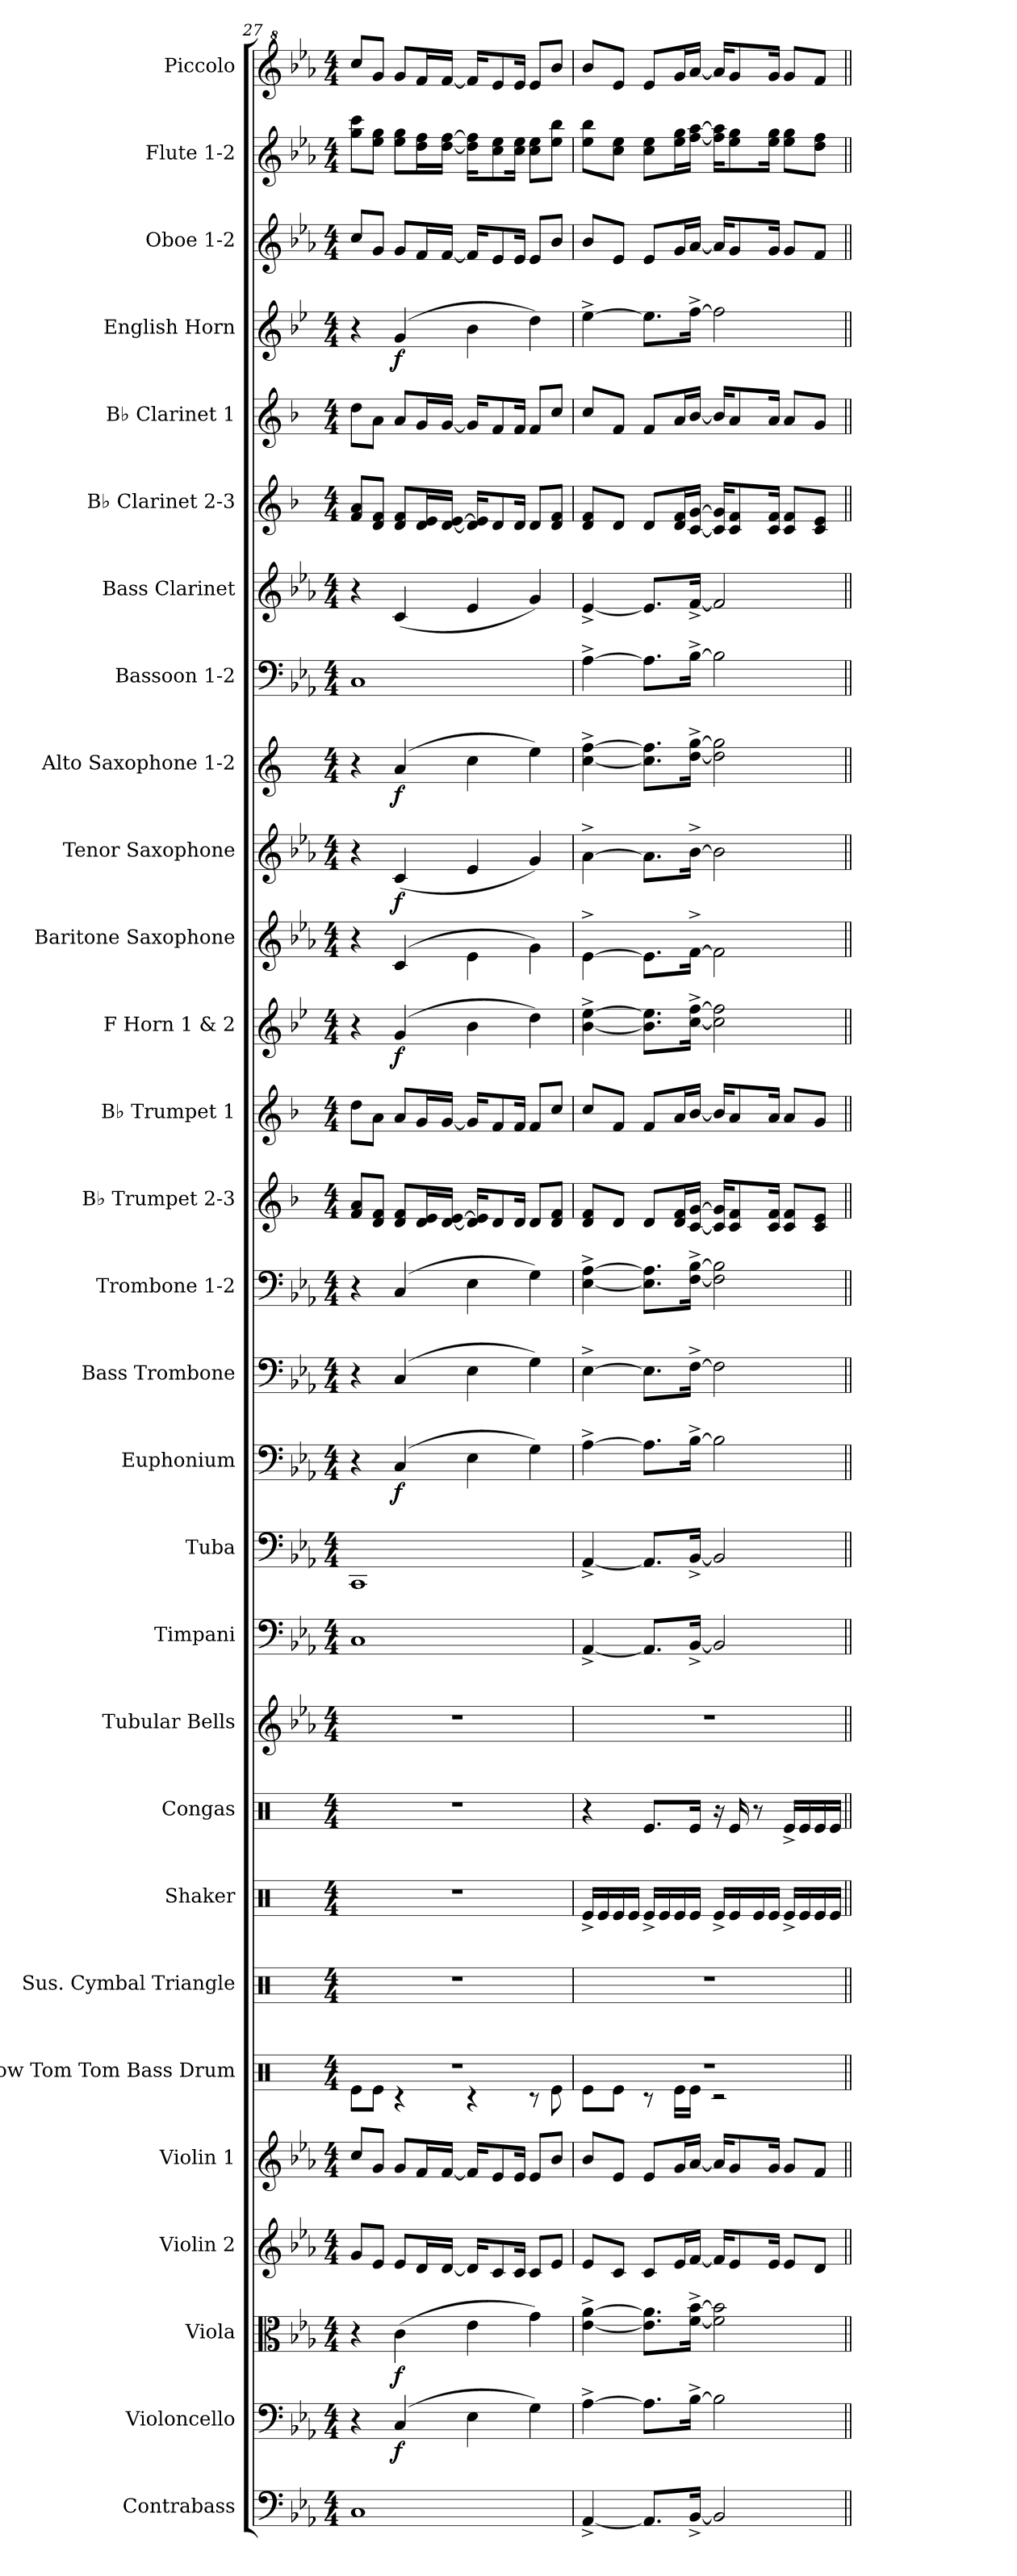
**kern	**kern	**dynam	**kern	**dynam	**kern	**kern	**kern	**kern	**kern	**kern	**kern	**kern	**kern	**kern	**dynam	**kern	**kern	**kern	**kern	**kern	**dynam	**kern	**kern	**dynam	**kern	**dynam	**kern	**kern	**kern	**kern	**kern	**dynam	**kern	**kern	**kern
*part29	*part28	*part28	*part27	*part27	*part26	*part25	*part24	*part23	*part22	*part21	*part20	*part19	*part18	*part17	*part17	*part16	*part15	*part14	*part13	*part12	*part12	*part11	*part10	*part10	*part9	*part9	*part8	*part7	*part6	*part5	*part4	*part4	*part3	*part2	*part1
*staff29	*staff28	*staff28	*staff27	*staff27	*staff26	*staff25	*staff24	*staff23	*staff22	*staff21	*staff20	*staff19	*staff18	*staff17	*staff17	*staff16	*staff15	*staff14	*staff13	*staff12	*staff12	*staff11	*staff10	*staff10	*staff9	*staff9	*staff8	*staff7	*staff6	*staff5	*staff4	*staff4	*staff3	*staff2	*staff1
*I"Contrabass	*I"Violoncello	*	*I"Viola	*	*I"Violin 2	*I"Violin 1	*I"Low Tom Tom Bass Drum	*I"Sus. Cymbal Triangle	*I"Shaker	*I"Congas	*I"Tubular Bells	*I"Timpani	*I"Tuba	*I"Euphonium	*	*I"Bass Trombone	*I"Trombone 1-2	*I"B♭ Trumpet 2-3	*I"B♭ Trumpet 1	*I"F Horn 1 &amp; 2	*	*I"Baritone Saxophone	*I"Tenor Saxophone	*	*I"Alto Saxophone 1-2	*	*I"Bassoon 1-2	*I"Bass Clarinet	*I"B♭ Clarinet 2-3	*I"B♭ Clarinet 1	*I"English Horn	*	*I"Oboe 1-2	*I"Flute 1-2	*I"Piccolo
*I'Cb.	*I'Vc.	*	*I'Vla.	*	*I'Vln. 2	*I'Vln. 1	*I'B. Dr.	*I'Cym.	*I'Shk	*I'Co.	*I'Tu. Be.	*I'Timp.	*I'Tba.	*I'Euph.	*	*I'B. Tbn.	*I'Tbn. 1-2	*I'B♭ Tpt. 2-3	*I'B♭ Tpt. 1	*I'F Hn. 1 3	*	*I'Bar. Sax.	*I'T. Sax.	*	*I'A. Sax. 1-2	*	*I'Bsn. 1-2	*I'B. Cl.	*I'B♭ Cl. 2-3	*I'B♭ Cl. 1	*I'E. Hn.	*	*I'Ob. 1-2	*I'Fl. 1-2	*I'Picc.
!!LO:PB:g=z
*clefF4	*clefF4	*	*clefC3	*	*clefG2	*clefG2	*clefX	*clefX	*clefX	*clefX	*clefG2	*clefF4	*clefF4	*clefF4	*	*clefF4	*clefF4	*clefG2	*clefG2	*clefG2	*	*clefG2	*clefG2	*	*clefG2	*	*clefF4	*clefG2	*clefG2	*clefG2	*clefG2	*	*clefG2	*clefG2	*clefG^2
*ITrd7c12	*	*	*	*	*	*	*	*	*	*	*	*	*	*	*	*	*	*ITrd1c2	*ITrd1c2	*ITrd4c7	*	*ITrd12c21	*ITrd8c14	*	*ITrd5c9	*	*	*ITrd8c14	*ITrd1c2	*ITrd1c2	*ITrd4c7	*	*	*	*ITrd-7c-12
*k[b-e-a-]	*k[b-e-a-]	*	*k[b-e-a-]	*	*k[b-e-a-]	*k[b-e-a-]	*k[]	*k[]	*k[]	*k[]	*k[b-e-a-]	*k[b-e-a-]	*k[b-e-a-]	*k[b-e-a-]	*	*k[b-e-a-]	*k[b-e-a-]	*k[b-e-a-]	*k[b-e-a-]	*k[b-e-a-]	*	*k[b-e-a-]	*k[b-e-a-]	*	*k[b-e-a-]	*	*k[b-e-a-]	*k[b-e-a-]	*k[b-e-a-]	*k[b-e-a-]	*k[b-e-a-]	*	*k[b-e-a-]	*k[b-e-a-]	*k[b-e-a-]
*M4/4	*M4/4	*	*M4/4	*	*M4/4	*M4/4	*M4/4	*M4/4	*M4/4	*M4/4	*M4/4	*M4/4	*M4/4	*M4/4	*	*M4/4	*M4/4	*M4/4	*M4/4	*M4/4	*	*M4/4	*M4/4	*	*M4/4	*	*M4/4	*M4/4	*M4/4	*M4/4	*M4/4	*	*M4/4	*M4/4	*M4/4
=27	=27	=27	=27	=27	=27	=27	=27	=27	=27	=27	=27	=27	=27	=27	=27	=27	=27	=27	=27	=27	=27	=27	=27	=27	=27	=27	=27	=27	=27	=27	=27	=27	=27	=27	=27
*	*	*	*	*	*	*	*^	*	*	*	*	*	*	*	*	*	*	*	*	*	*	*	*	*	*	*	*	*	*	*	*	*	*	*	*
1CC	4r	.	4r	.	8g/L	8cc/L	1r	8Re\L	1r	1r	1r	1r	1C	1CC	4r	.	4r	4r	8e-/ 8g/L	8cc\L	4r	.	4r	4r	.	4r	.	1C	4r	8e-/ 8g/L	8cc\L	4r	.	8cc/L	8gg\ 8ccc\L	8cccc/L
.	.	.	.	.	8e-/J	8g/J	.	8Re\J	.	.	.	.	.	.	.	.	.	.	8c/ 8e-/J	8g\J	.	.	.	.	.	.	.	.	.	8c/ 8e-/J	8g\J	.	.	8g/J	8ee-\ 8gg\J	8ggg/J
!	!	!LO:DY:b	!	!LO:DY:b	!	!	!	!	!	!	!	!	!	!	!	!LO:DY:b	!	!	!	!	!	!LO:DY:b	!	!	!LO:DY:b	!	!LO:DY:b	!	!	!	!	!	!LO:DY:b	!	!	!
.	(4C/	f	(4c\	f	8e-/L	8g/L	.	4r	.	.	.	.	.	.	(4C/	f	(4C/	(4C/	8c/ 8e-/L	8g/L	(4c/	f	(4C/	(4C/	f	(4c/	f	.	(4C/	8c/ 8e-/L	8g/L	(4c/	f	8g/L	8ee-\ 8gg\L	8ggg/L
.	.	.	.	.	16d/L	16f/L	.	.	.	.	.	.	.	.	.	.	.	.	16c/ 16d/L	16f/L	.	.	.	.	.	.	.	.	.	16c/ 16d/L	16f/L	.	.	16f/L	16dd\ 16ff\L	16fff/L
.	.	.	.	.	[16d/JJ	[16f/JJ	.	.	.	.	.	.	.	.	.	.	.	.	[16c/ [16d/JJ	[16f/JJ	.	.	.	.	.	.	.	.	.	[16c/ [16d/JJ	[16f/JJ	.	.	[16f/JJ	[16dd\ [16ff\JJ	[16fff/JJ
.	4E-\	.	4e-\	.	16d/KL]	16f/KL]	.	4r	.	.	.	.	.	.	4E-\	.	4E-\	4E-\	16c/] 16d/]KL	16f/KL]	4e-\	.	4E-\	4E-/	.	4e-\	.	.	4E-/	16c/] 16d/]KL	16f/KL]	4e-\	.	16f/KL]	16dd\] 16ff\]KL	16fff/KL]
.	.	.	.	.	8c/	8e-/	.	.	.	.	.	.	.	.	.	.	.	.	8c/	8e-/	.	.	.	.	.	.	.	.	.	8c/	8e-/	.	.	8e-/	8cc\ 8ee-\	8eee-/
.	.	.	.	.	16c/Jk	16e-/Jk	.	.	.	.	.	.	.	.	.	.	.	.	16c/Jk	16e-/Jk	.	.	.	.	.	.	.	.	.	16c/Jk	16e-/Jk	.	.	16e-/Jk	16cc\ 16ee-\Jk	16eee-/Jk
.	4G\)	.	4g\)	.	8c/L	8e-/L	.	8r	.	.	.	.	.	.	4G\)	.	4G\)	4G\)	8c/L	8e-/L	4g\)	.	4G\)	4G/)	.	4g\)	.	.	4G/)	8c/L	8e-/L	4g\)	.	8e-/L	8cc\ 8ee-\L	8eee-/L
.	.	.	.	.	8e-/J	8b-/J	.	8Re\	.	.	.	.	.	.	.	.	.	.	8c/ 8e-/J	8b-/J	.	.	.	.	.	.	.	.	.	8c/ 8e-/J	8b-/J	.	.	8b-/J	8ee-\ 8bb-\J	8bbb-/J
=28	=28	=28	=28	=28	=28	=28	=28	=28	=28	=28	=28	=28	=28	=28	=28	=28	=28	=28	=28	=28	=28	=28	=28	=28	=28	=28	=28	=28	=28	=28	=28	=28	=28	=28	=28	=28
[4AAA-^/	[4A-^\	.	[4e-\^ [4a-\^	.	8e-/L	8b-/L	1r	8Re\L	1r	16Re^/LL	4r	1r	[4AA-^/	[4AA-^/	[4A-^\	.	[4E-^\	[4E-\^ [4A-\^	8c/ 8e-/L	8b-/L	[4e-\^ [4a-\^	.	[4E-^\	[4A-^\	.	[4e-\^ [4a-\^	.	[4A-^\	[4E-^/	8c/ 8e-/L	8b-/L	[4a-^\	.	8b-/L	8ee-\ 8bb-\L	8bbb-/L
.	.	.	.	.	.	.	.	.	.	16Re/	.	.	.	.	.	.	.	.	.	.	.	.	.	.	.	.	.	.	.	.	.	.	.	.	.	.
.	.	.	.	.	8c/J	8e-/J	.	8Re\J	.	16Re/	.	.	.	.	.	.	.	.	8c/J	8e-/J	.	.	.	.	.	.	.	.	.	8c/J	8e-/J	.	.	8e-/J	8cc\ 8ee-\J	8eee-/J
.	.	.	.	.	.	.	.	.	.	16Re/JJ	.	.	.	.	.	.	.	.	.	.	.	.	.	.	.	.	.	.	.	.	.	.	.	.	.	.
8.AAA-/L]	8.A-\L]	.	8.e-\] 8.a-\]L	.	8c/L	8e-/L	.	8r	.	16Re^/LL	8.Re/L	.	8.AA-/L]	8.AA-/L]	8.A-\L]	.	8.E-\L]	8.E-\] 8.A-\]L	8c/L	8e-/L	8.e-\] 8.a-\]L	.	8.E-\L]	8.A-\L]	.	8.e-\] 8.a-\]L	.	8.A-\L]	8.E-/L]	8c/L	8e-/L	8.a-\L]	.	8e-/L	8cc\ 8ee-\L	8eee-/L
.	.	.	.	.	.	.	.	.	.	16Re/	.	.	.	.	.	.	.	.	.	.	.	.	.	.	.	.	.	.	.	.	.	.	.	.	.	.
.	.	.	.	.	16e-/L	16g/L	.	16Re\LL	.	16Re/	.	.	.	.	.	.	.	.	16c/ 16e-/L	16g/L	.	.	.	.	.	.	.	.	.	16c/ 16e-/L	16g/L	.	.	16g/L	16ee-\ 16gg\L	16ggg/L
[16BBB-^/Jk	[16B-^\Jk	.	[16f\^ [16b-\^Jk	.	[16f/JJ	[16a-/JJ	.	16Re\JJ	.	16Re/JJ	16Re/Jk	.	[16BB-^/Jk	[16BB-^/Jk	[16B-^\Jk	.	[16F^\Jk	[16F\^ [16B-\^Jk	[16B-/ [16f/JJ	[16a-/JJ	[16f\^ [16b-\^Jk	.	[16F^\Jk	[16B-^\Jk	.	[16f\^ [16b-\^Jk	.	[16B-^\Jk	[16F^/Jk	[16B-/ [16f/JJ	[16a-/JJ	[16b-^\Jk	.	[16a-/JJ	[16ff\ [16aa-\JJ	[16aaa-/JJ
2BBB-/]	2B-\]	.	2f\] 2b-\]	.	16f/KL]	16a-/KL]	.	2r	.	16Re^/LL	16r	.	2BB-/]	2BB-/]	2B-\]	.	2F\]	2F\] 2B-\]	16B-/] 16f/]KL	16a-/KL]	2f\] 2b-\]	.	2F\]	2B-\]	.	2f\] 2b-\]	.	2B-\]	2F/]	16B-/] 16f/]KL	16a-/KL]	2b-\]	.	16a-/KL]	16ff\] 16aa-\]KL	16aaa-/KL]
.	.	.	.	.	8e-/	8g/	.	.	.	16Re/	16Re/	.	.	.	.	.	.	.	8B-/ 8e-/	8g/	.	.	.	.	.	.	.	.	.	8B-/ 8e-/	8g/	.	.	8g/	8ee-\ 8gg\	8ggg/
.	.	.	.	.	.	.	.	.	.	16Re/	8r	.	.	.	.	.	.	.	.	.	.	.	.	.	.	.	.	.	.	.	.	.	.	.	.	.
.	.	.	.	.	16e-/Jk	16g/Jk	.	.	.	16Re/JJ	.	.	.	.	.	.	.	.	16B-/ 16e-/Jk	16g/Jk	.	.	.	.	.	.	.	.	.	16B-/ 16e-/Jk	16g/Jk	.	.	16g/Jk	16ee-\ 16gg\Jk	16ggg/Jk
.	.	.	.	.	8e-/L	8g/L	.	.	.	16Re^/LL	16Re^/LL	.	.	.	.	.	.	.	8B-/ 8e-/L	8g/L	.	.	.	.	.	.	.	.	.	8B-/ 8e-/L	8g/L	.	.	8g/L	8ee-\ 8gg\L	8ggg/L
.	.	.	.	.	.	.	.	.	.	16Re/	16Re/	.	.	.	.	.	.	.	.	.	.	.	.	.	.	.	.	.	.	.	.	.	.	.	.	.
.	.	.	.	.	8d/J	8f/J	.	.	.	16Re/	16Re/	.	.	.	.	.	.	.	8B-/ 8d/J	8f/J	.	.	.	.	.	.	.	.	.	8B-/ 8d/J	8f/J	.	.	8f/J	8dd\ 8ff\J	8fff/J
.	.	.	.	.	.	.	.	.	.	16Re/JJ	16Re/JJ	.	.	.	.	.	.	.	.	.	.	.	.	.	.	.	.	.	.	.	.	.	.	.	.	.
*	*	*	*	*	*	*	*v	*v	*	*	*	*	*	*	*	*	*	*	*	*	*	*	*	*	*	*	*	*	*	*	*	*	*	*	*	*
=||	=||	=||	=||	=||	=||	=||	=||	=||	=||	=||	=||	=||	=||	=||	=||	=||	=||	=||	=||	=||	=||	=||	=||	=||	=||	=||	=||	=||	=||	=||	=||	=||	=||	=||	=||
*-	*-	*-	*-	*-	*-	*-	*-	*-	*-	*-	*-	*-	*-	*-	*-	*-	*-	*-	*-	*-	*-	*-	*-	*-	*-	*-	*-	*-	*-	*-	*-	*-	*-	*-	*-
